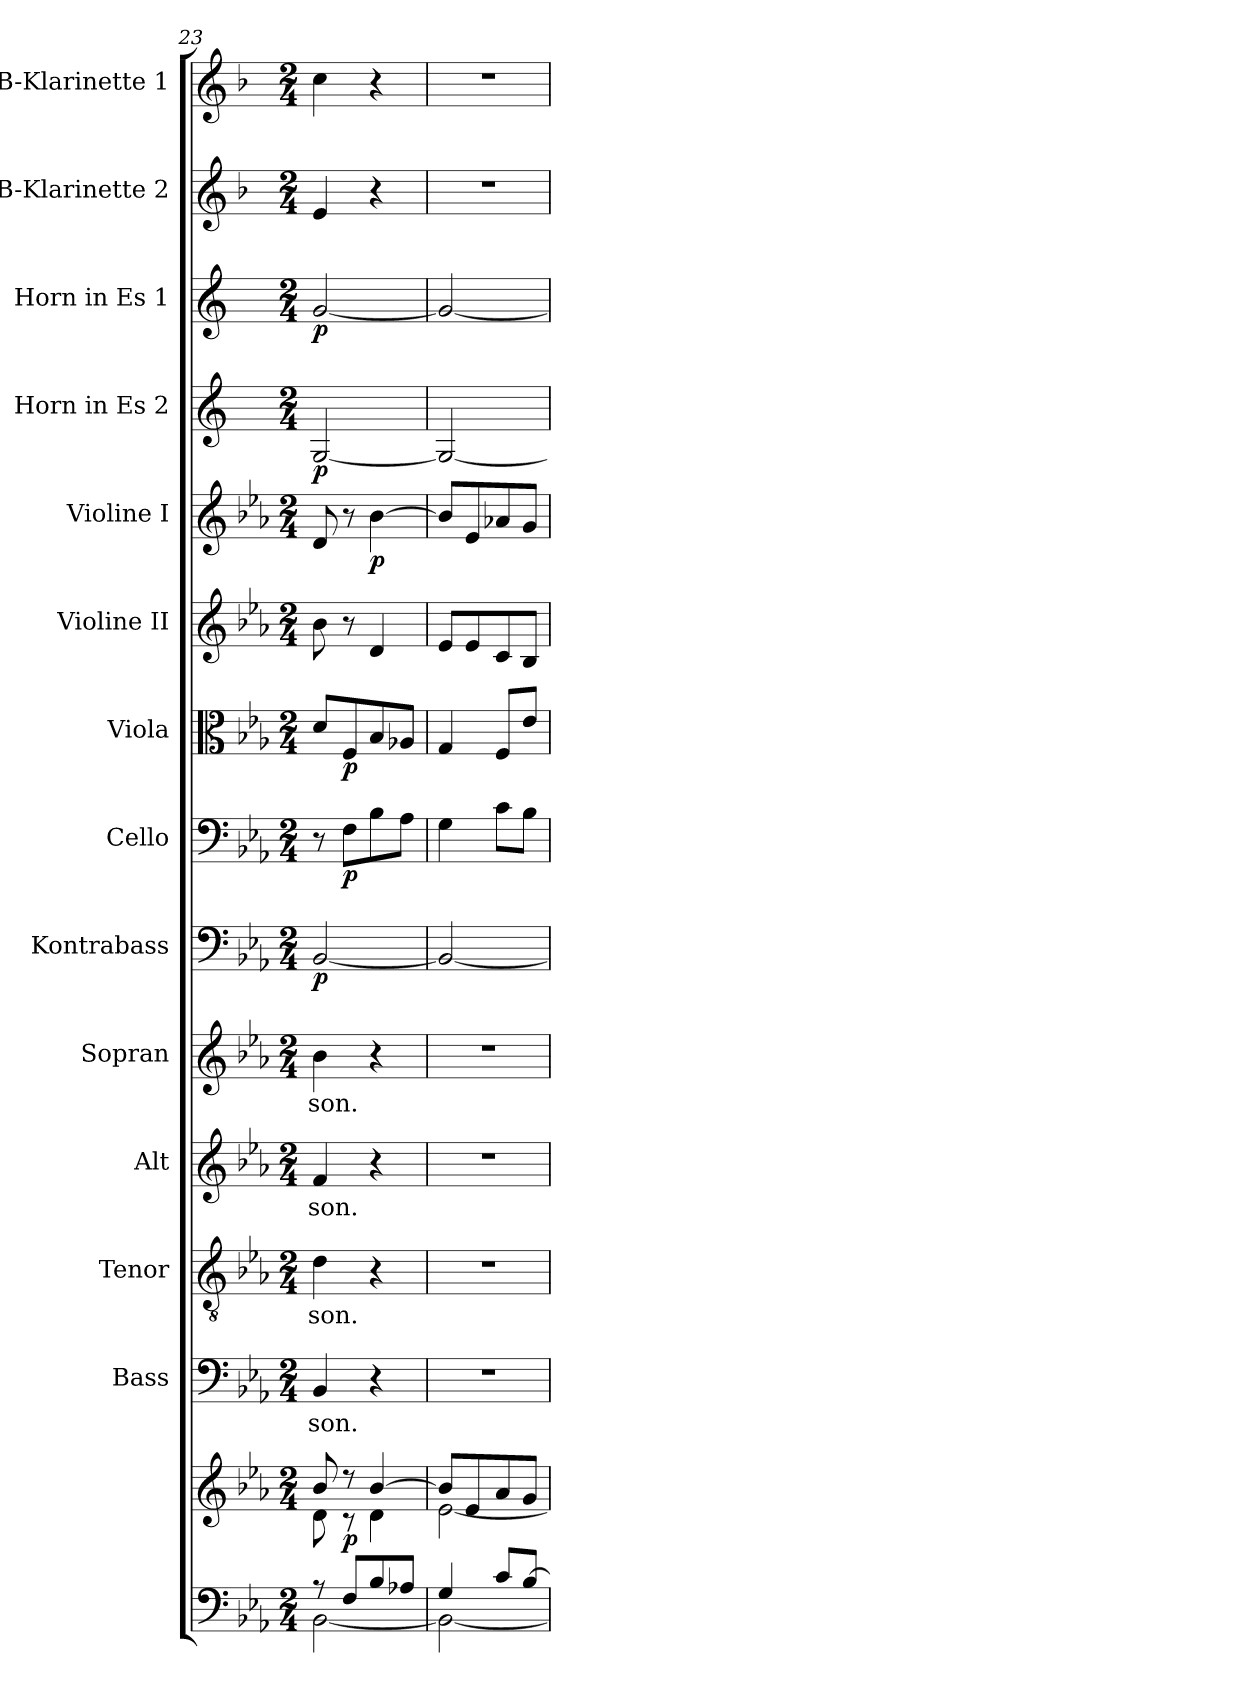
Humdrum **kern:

**kern	**kern	**dynam	**kern	**text	**kern	**text	**kern	**text	**kern	**text	**kern	**dynam	**kern	**dynam	**kern	**dynam	**kern	**kern	**dynam	**kern	**dynam	**kern	**dynam	**kern	**kern
*part14	*part14	*part14	*part13	*part13	*part12	*part12	*part11	*part11	*part10	*part10	*part9	*part9	*part8	*part8	*part7	*part7	*part6	*part5	*part5	*part4	*part4	*part3	*part3	*part2	*part1
*staff15	*staff14	*staff14/15	*staff13	*staff13	*staff12	*staff12	*staff11	*staff11	*staff10	*staff10	*staff9	*staff9	*staff8	*staff8	*staff7	*staff7	*staff6	*staff5	*staff5	*staff4	*staff4	*staff3	*staff3	*staff2	*staff1
*	*	*	*I"Bass	*	*I"Tenor	*	*I"Alt	*	*I"Sopran	*	*I"Kontrabass	*	*I"Cello	*	*I"Viola	*	*I"Violine II	*I"Violine I	*	*I"Horn in Es 2	*	*I"Horn in Es 1	*	*I"B-Klarinette 2	*I"B-Klarinette 1
*	*	*	*I'B.	*	*I'T.	*	*I'A.	*	*I'S.	*	*I'Kb.	*	*	*	*I'Vla.	*	*I'Vl. II	*I'Vl. I	*	*I'Hrn. 2	*	*I'Hrn. 1	*	*I'Kl. 2	*I'Kl. 1
*clefF4	*clefG2	*	*clefF4	*	*clefGv2	*	*clefG2	*	*clefG2	*	*clefF4	*	*clefF4	*	*clefC3	*	*clefG2	*clefG2	*	*clefG2	*	*clefG2	*	*clefG2	*clefG2
*	*	*	*	*	*	*	*	*	*	*	*ITrd7c12	*	*	*	*	*	*	*	*	*ITrd5c9	*	*ITrd5c9	*	*ITrd1c2	*ITrd1c2
*k[b-e-a-]	*k[b-e-a-]	*	*k[b-e-a-]	*	*k[b-e-a-]	*	*k[b-e-a-]	*	*k[b-e-a-]	*	*k[b-e-a-]	*	*k[b-e-a-]	*	*k[b-e-a-]	*	*k[b-e-a-]	*k[b-e-a-]	*	*k[b-e-a-]	*	*k[b-e-a-]	*	*k[b-e-a-]	*k[b-e-a-]
*E-:	*E-:	*	*E-:	*	*E-:	*	*E-:	*	*E-:	*	*E-:	*	*E-:	*	*E-:	*	*E-:	*E-:	*	*E-:	*	*E-:	*	*E-:	*E-:
*M2/4	*M2/4	*	*M2/4	*	*M2/4	*	*M2/4	*	*M2/4	*	*M2/4	*	*M2/4	*	*M2/4	*	*M2/4	*M2/4	*	*M2/4	*	*M2/4	*	*M2/4	*M2/4
=23	=23	=23	=23	=23	=23	=23	=23	=23	=23	=23	=23	=23	=23	=23	=23	=23	=23	=23	=23	=23	=23	=23	=23	=23	=23
*^	*^	*	*	*	*	*	*	*	*	*	*	*	*	*	*	*	*	*	*	*	*	*	*	*	*
!	!	!	!	!	!	!LO:LY:b	!	!LO:LY:b	!	!LO:LY:b	!	!LO:LY:b	!	!LO:DY:b	!	!	!	!	!	!	!	!	!LO:DY:b	!	!LO:DY:b	!	!
8rG	[<2BB-\	8b-/	8d\	.	4BB-/	-son.	4d\	-son.	4f/	-son.	4b-\	-son.	[2BBB-/	p	8r	.	8d/L	.	8b-\	8d/	.	[2BB-/	p	[2B-/	p	4d/	4b-\
!	!	!	!	!LO:DY:b	!	!	!	!	!	!	!	!	!	!	!	!LO:DY:b	!	!LO:DY:b	!	!	!	!	!	!	!	!	!
8F/L	.	8r	8r	p	.	.	.	.	.	.	.	.	.	.	8F\L	p	8F/	p	8r	8r	.	.	.	.	.	.	.
!	!	!	!	!	!	!	!	!	!	!	!	!	!	!	!	!	!	!	!	!	!LO:DY:b	!	!	!	!	!	!
8B-/	.	[>4b-/	4d\	.	4r	.	4r	.	4r	.	4r	.	.	.	8B-\	.	8B-/	.	4d/	[4b-\	p	.	.	.	.	4r	4r
8A-X/J	.	.	.	.	.	.	.	.	.	.	.	.	.	.	8A-\J	.	8A-X/J	.	.	.	.	.	.	.	.	.	.
=24	=24	=24	=24	=24	=24	=24	=24	=24	=24	=24	=24	=24	=24	=24	=24	=24	=24	=24	=24	=24	=24	=24	=24	=24	=24	=24	=24
4G/	2BB-\_	8b-/L]	[<2e-\	.	2r	.	2r	.	2r	.	2r	.	2BBB-/_	.	4G\	.	4G/	.	8e-/L	8b-/L]	.	2BB-/_	.	2B-/_	.	2r	2r
.	.	8e-/	.	.	.	.	.	.	.	.	.	.	.	.	.	.	.	.	8e-/	8e-/	.	.	.	.	.	.	.
8c/L	.	8a-/	.	.	.	.	.	.	.	.	.	.	.	.	8c\L	.	8F/L	.	8c/	8a-X/	.	.	.	.	.	.	.
[>8B-/J	.	8g/J	.	.	.	.	.	.	.	.	.	.	.	.	8B-\J	.	8e-/J	.	8B-/J	8g/J	.	.	.	.	.	.	.
*v	*v	*	*	*	*	*	*	*	*	*	*	*	*	*	*	*	*	*	*	*	*	*	*	*	*	*	*
*	*v	*v	*	*	*	*	*	*	*	*	*	*	*	*	*	*	*	*	*	*	*	*	*	*	*	*
=	=	=	=	=	=	=	=	=	=	=	=	=	=	=	=	=	=	=	=	=	=	=	=	=	=
*-	*-	*-	*-	*-	*-	*-	*-	*-	*-	*-	*-	*-	*-	*-	*-	*-	*-	*-	*-	*-	*-	*-	*-	*-	*-
